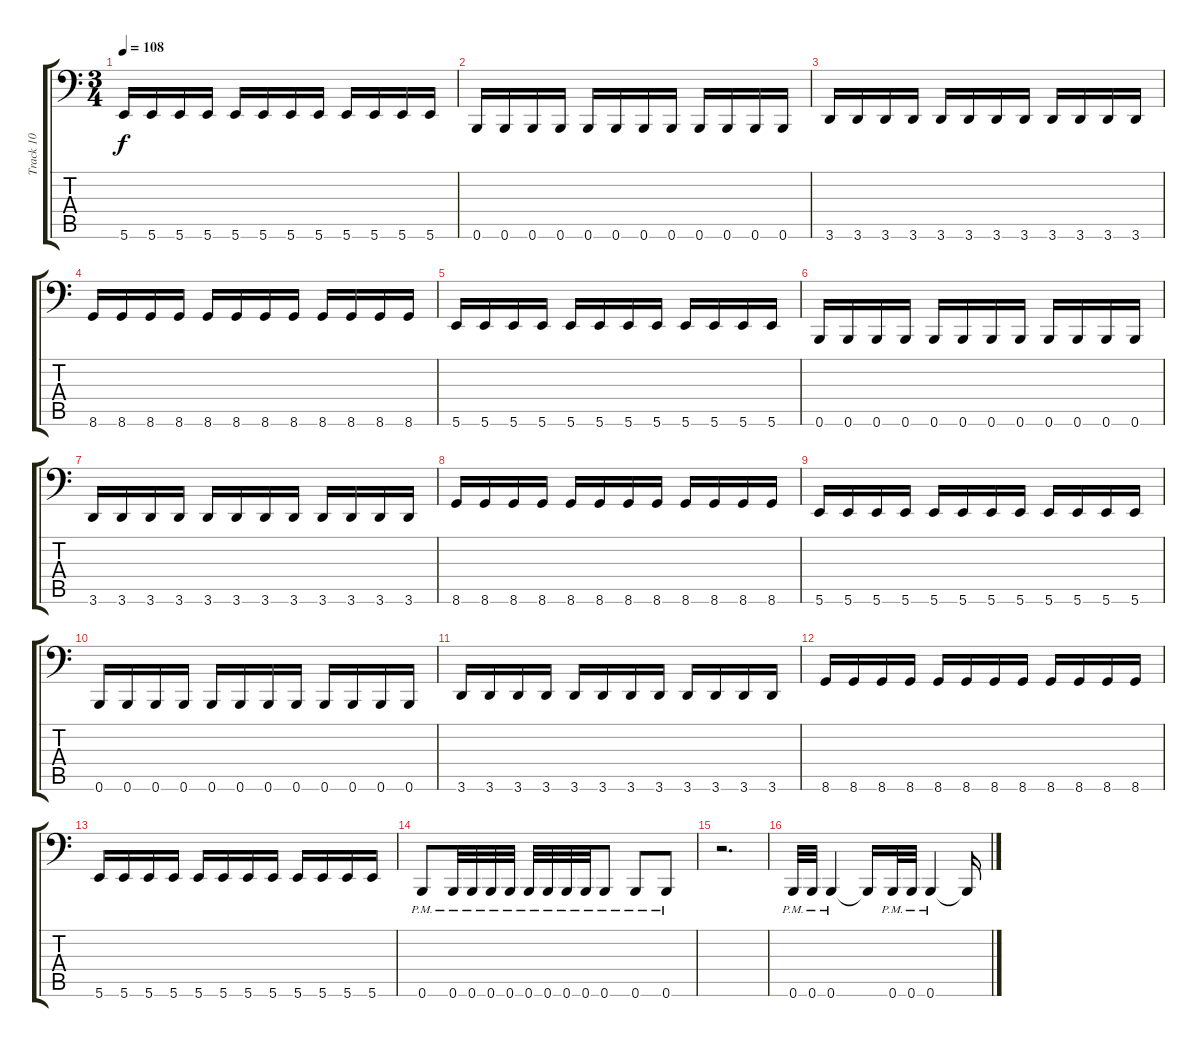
\track ("Track 10" "Track 10") {instrument electricbassfinger}
\staff {score tabs}
\tuning (E4 B3 E2 B1 Gb1 B0) {hide}
\ts (3 4)
\tempo 108
\clef f4
\ks c
5.6.16{dy f} 5.6.16 5.6.16 5.6.16 5.6.16 5.6.16 5.6.16 5.6.16 5.6.16 5.6.16 5.6.16 5.6.16 |
0.6.16 0.6.16 0.6.16 0.6.16 0.6.16 0.6.16 0.6.16 0.6.16 0.6.16 0.6.16 0.6.16 0.6.16 |
3.6.16 3.6.16 3.6.16 3.6.16 3.6.16 3.6.16 3.6.16 3.6.16 3.6.16 3.6.16 3.6.16 3.6.16 |
8.6.16 8.6.16 8.6.16 8.6.16 8.6.16 8.6.16 8.6.16 8.6.16 8.6.16 8.6.16 8.6.16 8.6.16 |
5.6.16 5.6.16 5.6.16 5.6.16 5.6.16 5.6.16 5.6.16 5.6.16 5.6.16 5.6.16 5.6.16 5.6.16 |
0.6.16 0.6.16 0.6.16 0.6.16 0.6.16 0.6.16 0.6.16 0.6.16 0.6.16 0.6.16 0.6.16 0.6.16 |
3.6.16 3.6.16 3.6.16 3.6.16 3.6.16 3.6.16 3.6.16 3.6.16 3.6.16 3.6.16 3.6.16 3.6.16 |
8.6.16 8.6.16 8.6.16 8.6.16 8.6.16 8.6.16 8.6.16 8.6.16 8.6.16 8.6.16 8.6.16 8.6.16 |
5.6.16 5.6.16 5.6.16 5.6.16 5.6.16 5.6.16 5.6.16 5.6.16 5.6.16 5.6.16 5.6.16 5.6.16 |
0.6.16 0.6.16 0.6.16 0.6.16 0.6.16 0.6.16 0.6.16 0.6.16 0.6.16 0.6.16 0.6.16 0.6.16 |
3.6.16 3.6.16 3.6.16 3.6.16 3.6.16 3.6.16 3.6.16 3.6.16 3.6.16 3.6.16 3.6.16 3.6.16 |
8.6.16 8.6.16 8.6.16 8.6.16 8.6.16 8.6.16 8.6.16 8.6.16 8.6.16 8.6.16 8.6.16 8.6.16 |
5.6.16 5.6.16 5.6.16 5.6.16 5.6.16 5.6.16 5.6.16 5.6.16 5.6.16 5.6.16 5.6.16 5.6.16 |
0.6{pm}.8 0.6{pm}.32 0.6{pm}.32 0.6{pm}.32 0.6{pm}.32 0.6{pm}.32 0.6{pm}.32 0.6{pm}.32 0.6{pm}.32 0.6{pm}.8 0.6{pm}.8 0.6{pm}.8 |
r.2{d} |
0.6{pm}.32 0.6{pm}.32 0.6{pm}.4 0.6{t}.16 0.6{pm}.32 0.6{pm}.32 0.6{pm}.4 0.6{t}.16
